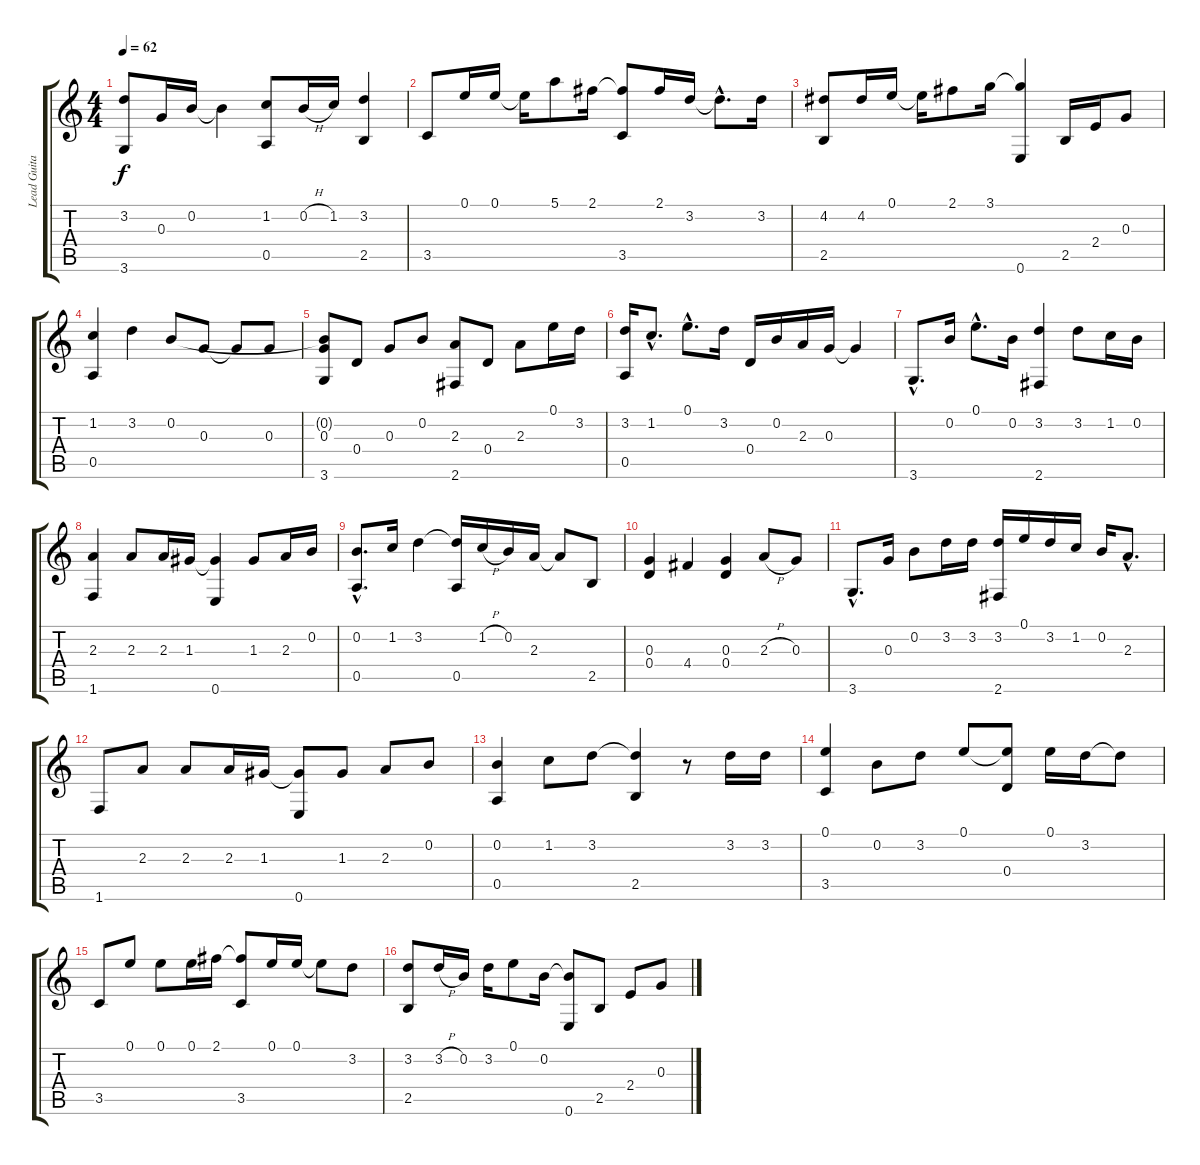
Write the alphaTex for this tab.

\track ("Lead Guitarra" "Lead Guita") {instrument acousticguitarnylon}
\staff {score tabs}
\tuning (E4 B3 G3 D3 A2 E2) {hide}
\ts (4 4)
\tempo 62
\clef g2
\ks c
(3.2 3.6).8{dy f} 0.3.16 0.2.16 0.2{t}.4 (1.2 0.5).8 0.2{h}.16 1.2.16 (3.2 2.5).4 |
3.5.8 0.1.16 0.1.16 0.1{t}.16 5.1.8 2.1.16 (2.1{t} 3.5).8 2.1.16 3.2.16 3.2{hac t}.8{d} 3.2.16 |
(4.2 2.5).8 4.2.16 0.1.16 0.1{t}.16 2.1.8 3.1.16 (3.1{t} 0.6).4 2.5.16 2.4.16 0.3.8 |
(1.2 0.5).4 3.2.4 0.2.8 0.3.8 0.3{t}.8 0.3.8 |
(0.2{t} 0.3 3.6).8 0.4.8 0.3.8 0.2.8 (2.3 2.6).8 0.4.8 2.3.8 0.1.16 3.2.16 |
(3.2 0.5).16 1.2{hac}.8{d} 0.1{hac}.8{d} 3.2.16 0.4.16 0.2.16 2.3.16 0.3.16 0.3{t}.4 |
3.6{hac}.8{d} 0.2.16 0.1{hac}.8{d} 0.2.16 (3.2 2.6).4 3.2.8 1.2.16 0.2.16 |
(2.3 1.6).4 2.3.8 2.3.16 1.3.16 (1.3{t} 0.6).4 1.3.8 2.3.16 0.2.16 |
(0.2{hac} 0.5{hac}).8{d} 1.2.16 3.2.4 (3.2{t} 0.5).16 1.2{h}.16 0.2.16 2.3.16 2.3{t}.8 2.5.8 |
(0.3 0.4).4 4.4.4 (0.3 0.4).4 2.3{h}.8 0.3.8 |
3.6{hac}.8{d} 0.3.16 0.2.8 3.2.16 3.2.16 (3.2 2.6).16 0.1.16 3.2.16 1.2.16 0.2.16 2.3{hac}.8{d} |
1.6.8 2.3.8 2.3.8 2.3.16 1.3.16 (1.3{t} 0.6).8 1.3.8 2.3.8 0.2.8 |
(0.2 0.5).4 1.2.8 3.2.8 (3.2{t} 2.5).4 r.8 3.2.16 3.2.16 |
(0.1 3.5).4 0.2.8 3.2.8 0.1.8 (0.1{t} 0.4).8 0.1.16 3.2.16 3.2{t}.8 |
3.5.8 0.1.8 0.1.8 0.1.16 2.1.16 (2.1{t} 3.5).8 0.1.16 0.1.16 0.1{t}.8 3.2.8 |
(3.2 2.5).8 3.2{h}.16 0.2.16 3.2.16 0.1.8 0.2.16 (0.2{t} 0.6).8 2.5.8 2.4.8 0.3.8
